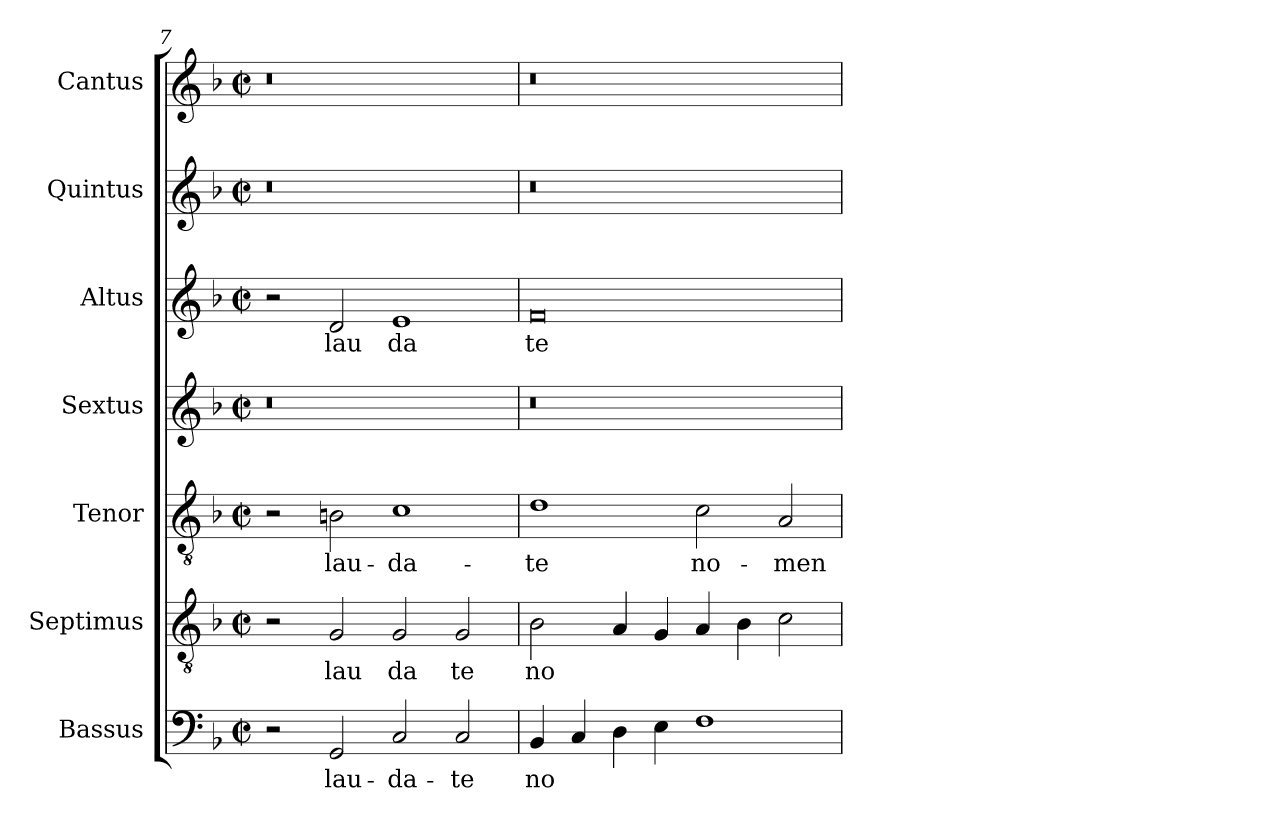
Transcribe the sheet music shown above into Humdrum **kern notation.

**kern	**text	**kern	**text	**kern	**text	**kern	**kern	**text	**kern	**kern
*part7	*part7	*part6	*part6	*part5	*part5	*part4	*part3	*part3	*part2	*part1
*staff7	*staff7	*staff6	*staff6	*staff5	*staff5	*staff4	*staff3	*staff3	*staff2	*staff1
*I"Bassus	*	*I"Septimus	*	*I"Tenor	*	*I"Sextus	*I"Altus	*	*I"Quintus	*I"Cantus
*clefF4	*	*clefGv2	*	*clefGv2	*	*clefG2	*clefG2	*	*clefG2	*clefG2
*k[b-]	*	*k[b-]	*	*k[b-]	*	*k[b-]	*k[b-]	*	*k[b-]	*k[b-]
*F:	*	*F:	*	*F:	*	*F:	*F:	*	*F:	*F:
*M2/2	*	*M2/2	*	*M2/2	*	*M2/2	*M2/2	*	*M2/2	*M2/2
*met(c|)	*	*met(c|)	*	*met(c|)	*	*met(c|)	*met(c|)	*	*met(c|)	*met(c|)
=7	=7	=7	=7	=7	=7	=7	=7	=7	=7	=7
2r	.	2r	.	2r	.	0r	2r	.	0r	0r
!	!LO:LY:b	!	!LO:LY:b	!	!LO:LY:b:cj	!	!	!LO:LY:b	!	!
2GG/	lau-	2G/	lau	2Bn\	lau-	.	2d/	lau	.	.
!	!LO:LY:b	!	!LO:LY:b	!	!LO:LY:b:cj	!	!	!LO:LY:b	!	!
2C/	-da-	2G/	da	1c	-da-	.	1e	da	.	.
!	!LO:LY:b	!	!LO:LY:b	!	!	!	!	!	!	!
2C/	-te	2G/	te	.	.	.	.	.	.	.
!!LO:PB:g=z
=8	=8	=8	=8	=8	=8	=8	=8	=8	=8	=8
!	!LO:LY:b	!	!LO:LY:b	!	!LO:LY:b:cj	!	!	!LO:LY:b	!	!
4BB-/	no-	2B-\	no	1d	-te	0r	0f	te	0r	0r
!	!LO:LY:b	!	!	!	!	!	!	!	!	!
4C/	--	.	.	.	.	.	.	.	.	.
!	!LO:LY:b	!	!LO:LY:b	!	!	!	!	!	!	!
4D\	--	4A/	.	.	.	.	.	.	.	.
!	!LO:LY:b	!	!LO:LY:b	!	!	!	!	!	!	!
4E\	--	4G/	.	.	.	.	.	.	.	.
!	!LO:LY:b	!	!LO:LY:b	!	!LO:LY:b:cj	!	!	!	!	!
1F	--	4A/	.	2c\	no-	.	.	.	.	.
!	!	!	!LO:LY:b	!	!	!	!	!	!	!
.	.	4B-\	.	.	.	.	.	.	.	.
!	!	!	!LO:LY:b	!	!LO:LY:b:cj	!	!	!	!	!
.	.	2c\	.	2A/	-men	.	.	.	.	.
=	=	=	=	=	=	=	=	=	=	=
*-	*-	*-	*-	*-	*-	*-	*-	*-	*-	*-
